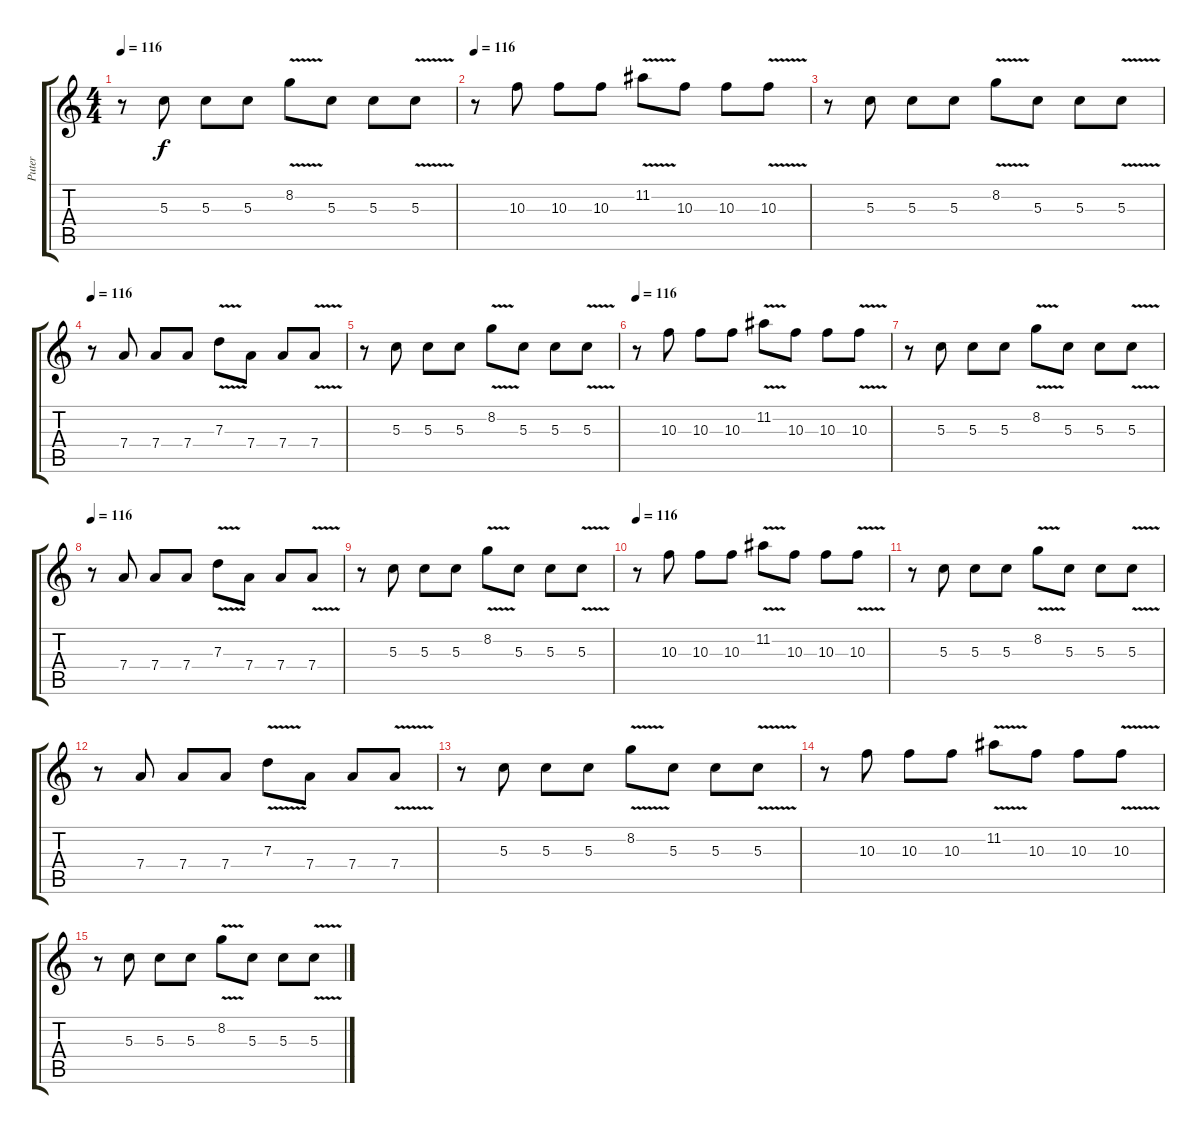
\track ("Puter" "Puter") {instrument acousticguitarsteel}
\staff {score tabs}
\tuning (E4 B3 G3 D3 A2 E2) {hide}
\ts (4 4)
\tempo 116
\clef g2
\ks c
r.8{dy f} 5.3.8 5.3.8 5.3.8 8.2{v}.8 5.3.8 5.3.8 5.3{v}.8 |
\tempo 116
r.8 10.3.8 10.3.8 10.3.8 11.2{v}.8 10.3.8 10.3.8 10.3{v}.8 |
r.8 5.3.8 5.3.8 5.3.8 8.2{v}.8 5.3.8 5.3.8 5.3{v}.8 |
\tempo 116
r.8 7.4.8 7.4.8 7.4.8 7.3{v}.8 7.4.8 7.4.8 7.4{v}.8 |
r.8 5.3.8 5.3.8 5.3.8 8.2{v}.8 5.3.8 5.3.8 5.3{v}.8 |
\tempo 116
r.8 10.3.8 10.3.8 10.3.8 11.2{v}.8 10.3.8 10.3.8 10.3{v}.8 |
r.8 5.3.8 5.3.8 5.3.8 8.2{v}.8 5.3.8 5.3.8 5.3{v}.8 |
\tempo 116
r.8 7.4.8 7.4.8 7.4.8 7.3{v}.8 7.4.8 7.4.8 7.4{v}.8 |
r.8 5.3.8 5.3.8 5.3.8 8.2{v}.8 5.3.8 5.3.8 5.3{v}.8 |
\tempo 116
r.8 10.3.8 10.3.8 10.3.8 11.2{v}.8 10.3.8 10.3.8 10.3{v}.8 |
r.8 5.3.8 5.3.8 5.3.8 8.2{v}.8 5.3.8 5.3.8 5.3{v}.8 |
r.8{volume 0} 7.4.8 7.4.8 7.4.8 7.3{v}.8 7.4.8 7.4.8 7.4{v}.8 |
r.8 5.3.8 5.3.8 5.3.8 8.2{v}.8 5.3.8 5.3.8 5.3{v}.8 |
r.8 10.3.8 10.3.8 10.3.8 11.2{v}.8 10.3.8 10.3.8 10.3{v}.8 |
r.8 5.3.8 5.3.8 5.3.8 8.2{v}.8 5.3.8 5.3.8 5.3{v}.8
